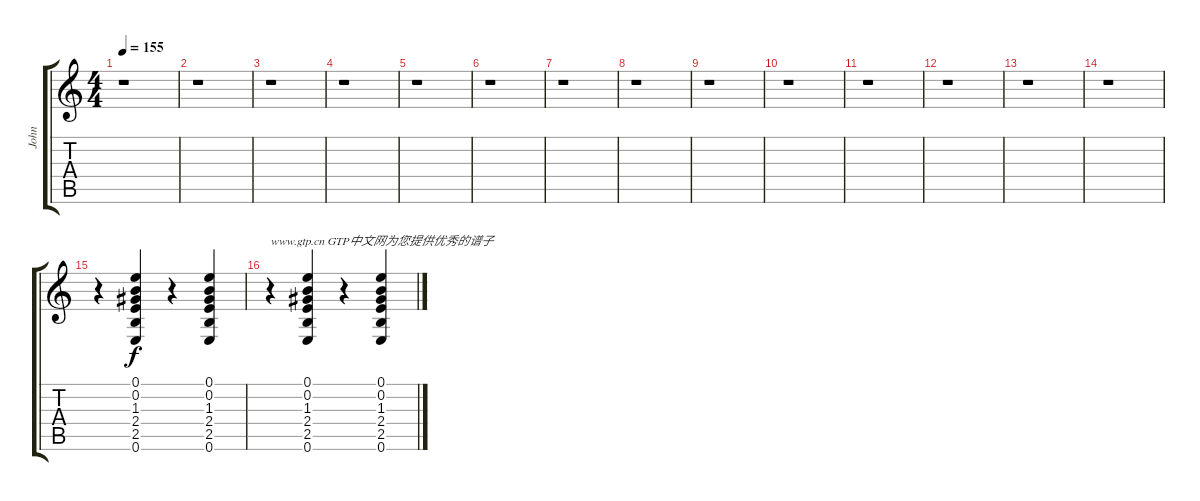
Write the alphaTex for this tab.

\track ("John " "John ") {instrument acousticguitarsteel}
\staff {score tabs}
\tuning (E4 B3 G3 D3 A2 E2) {hide}
\ts (4 4)
\tempo 155
\clef g2
\ks c
r.1{dy f instrument acousticguitarsteel} |
r.1 |
r.1 |
r.1 |
r.1 |
r.1 |
r.1 |
r.1 |
r.1 |
r.1 |
r.1 |
r.1 |
r.1 |
r.1 |
r.4 (0.1 0.2 1.3 2.4 2.5 0.6).4 r.4 (0.1 0.2 1.3 2.4 2.5 0.6).4 |
r.4{txt "www.gtp.cn GTP中文网为您提供优秀的谱子"} (0.1 0.2 1.3 2.4 2.5 0.6).4 r.4 (0.1 0.2 1.3 2.4 2.5 0.6).4
